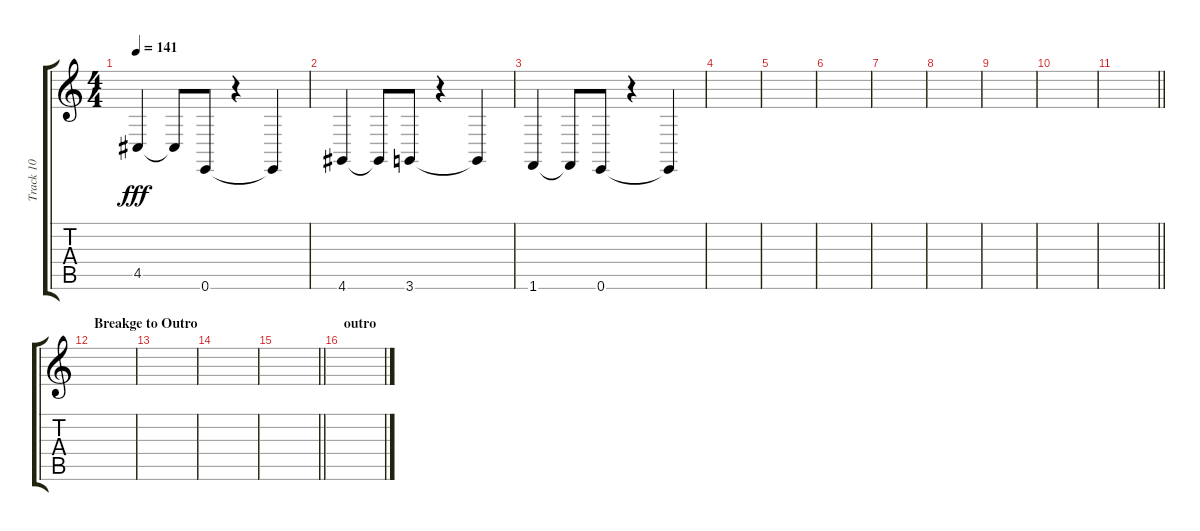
\track ("Track 10" "Track 10") {instrument lead2sawtooth}
\staff {score tabs}
\tuning (E4 B3 G3 D3 A2 E2) {hide}
\ts (4 4)
\tempo 141
\clef g2
\ks c
4.5.4{dy fff} 4.5{t}.8 0.6.8 r.4 0.6{t}.4 |
4.6.4 4.6{t}.8 3.6.8 r.4 3.6{t}.4 |
1.6.4 1.6{t}.8 0.6.8 r.4 0.6{t}.4 |
|
|
|
|
|
|
|
\barLineRight lightlight
|
\section ("" "Breakge to Outro")
|
|
|
\barLineRight lightlight
|
\section ("" "outro")
